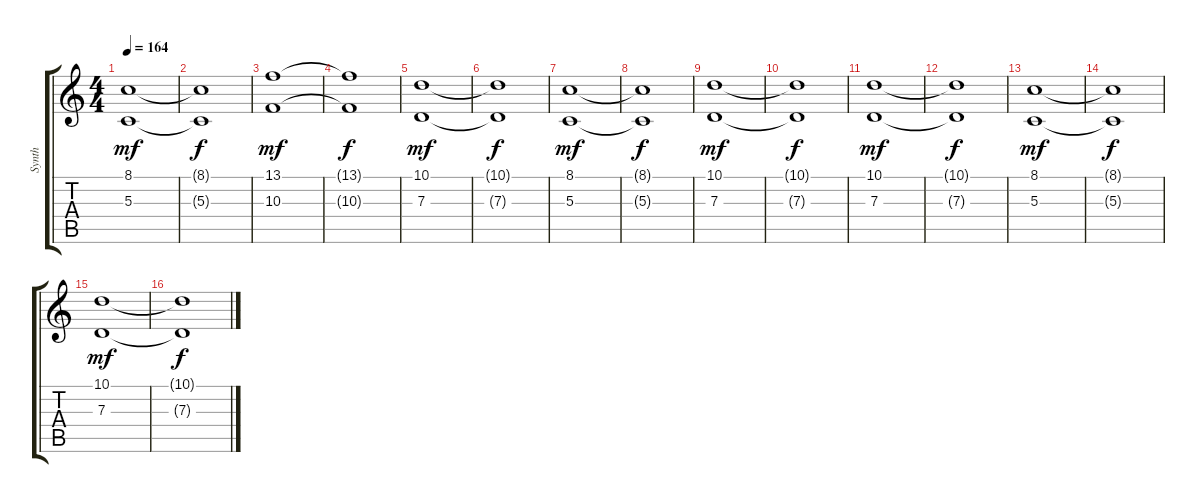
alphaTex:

\track ("Synth" "Synth") {instrument synthvoice}
\staff {score tabs}
\tuning (E4 B3 G3 D3 A2 E2) {hide}
\ts (4 4)
\tempo 164
\clef g2
\ks c
(8.1 5.3).1{dy mf} |
(8.1{t} 5.3{t}).1{dy f} |
(13.1 10.3).1{dy mf} |
(13.1{t} 10.3{t}).1{dy f} |
(10.1 7.3).1{dy mf} |
(10.1{t} 7.3{t}).1{dy f} |
(8.1 5.3).1{dy mf} |
(8.1{t} 5.3{t}).1{dy f} |
(10.1 7.3).1{dy mf} |
(10.1{t} 7.3{t}).1{dy f} |
(10.1 7.3).1{dy mf} |
(10.1{t} 7.3{t}).1{dy f} |
(8.1 5.3).1{dy mf} |
(8.1{t} 5.3{t}).1{dy f} |
(10.1 7.3).1{dy mf} |
(10.1{t} 7.3{t}).1{dy f}
